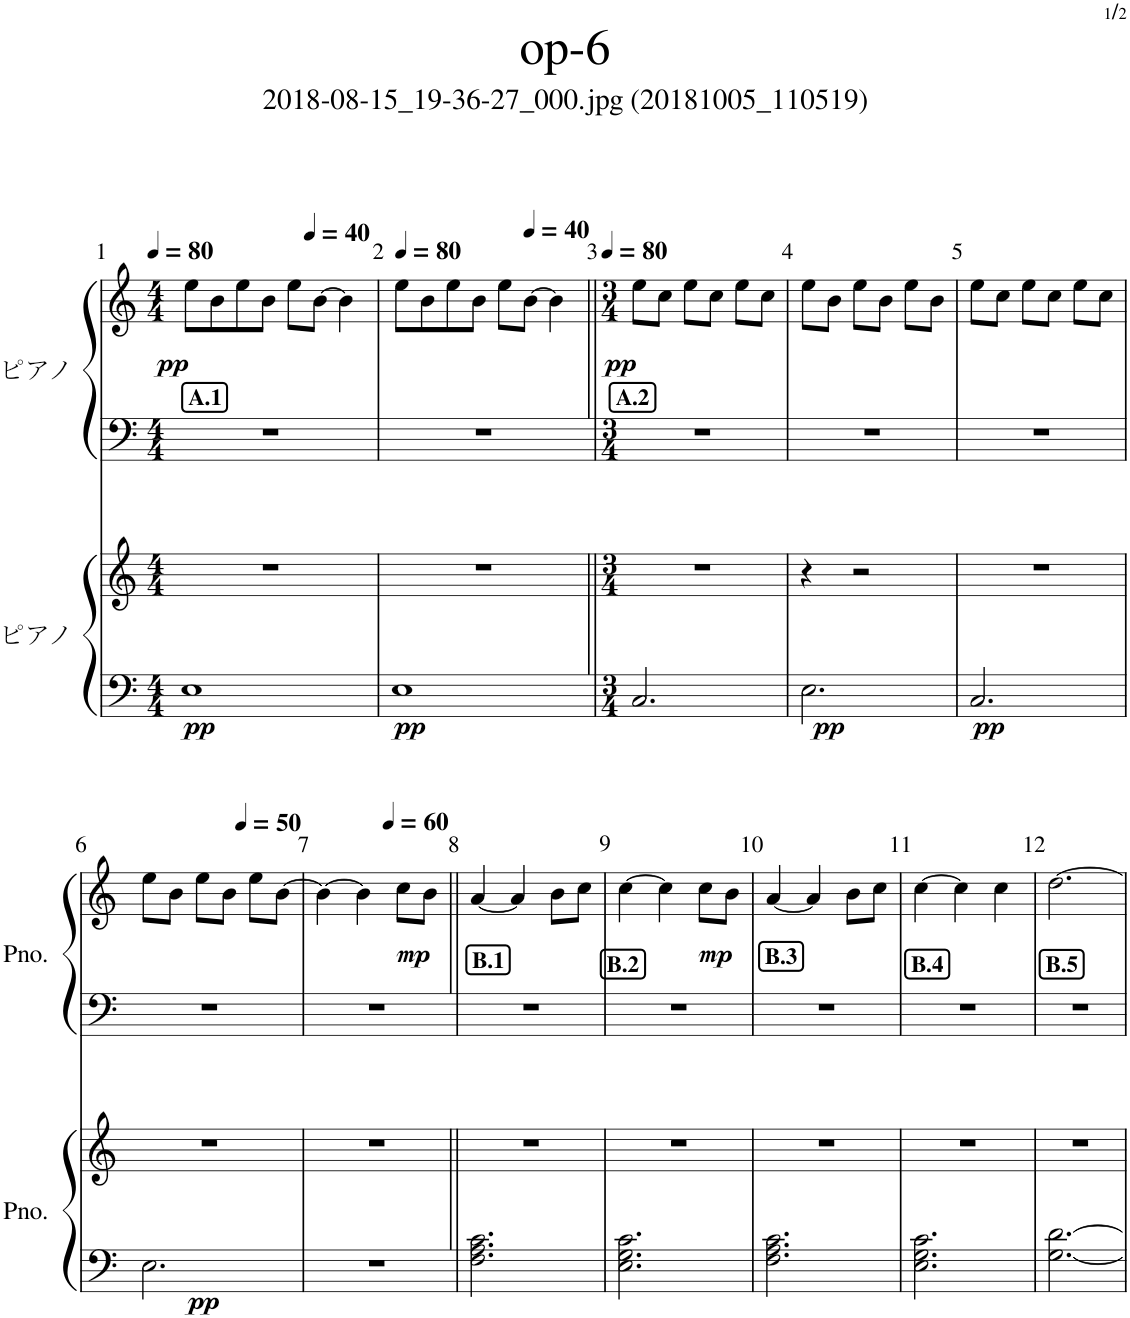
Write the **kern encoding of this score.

**kern	**kern	**dynam	**kern	**kern	**dynam
*part2	*part2	*part2	*part1	*part1	*part1
*staff4	*staff3	*staff3/4	*staff2	*staff1	*staff1/2
*I"ピアノ	*	*	*I"ピアノ	*	*
*clefF4	*clefG2	*	*clefF4	*clefG2	*
*k[]	*k[]	*	*k[]	*k[]	*
*M4/4	*M4/4	*	*M4/4	*M4/4	*
*MM80	*MM80	*	*MM80	*MM80	*
!!LO:REH:place=s1:b:B:cj:fs=11:t=A.1
=1	=1	=1	=1	=1	=1
!	!	!LO:DY:b=2	!	!	!LO:DY:b
1E	1r	pp	1r	8ee\L	pp
.	.	.	.	8b\	.
.	.	.	.	8ee\	.
.	.	.	.	8b\J	.
.	.	.	.	8ee\L	.
*	*	*	*	*MM40	*
.	.	.	.	[8b\J	.
.	.	.	.	4b\]	.
=2	=2	=2	=2	=2	=2
*	*	*	*	*MM80	*
!	!	!LO:DY:b=2	!	!	!
1E	1r	pp	1r	8ee\L	.
.	.	.	.	8b\	.
.	.	.	.	8ee\	.
.	.	.	.	8b\J	.
.	.	.	.	8ee\L	.
.	.	.	.	[8b\J	.
*	*	*	*	*MM40	*
.	.	.	.	4b\]	.
=3||	=3||	=3||	=3||	=3||	=3||
!!LO:REH:place=s1:b:B:cj:fs=11:t=A.2
*M3/4	*M3/4	*	*M3/4	*M3/4	*
*	*	*	*	*MM80	*
!	!	!	!	!	!LO:DY:b
2.C/	2.r	.	2.r	8ee\L	pp
.	.	.	.	8cc\J	.
.	.	.	.	8ee\L	.
.	.	.	.	8cc\J	.
.	.	.	.	8ee\L	.
.	.	.	.	8cc\J	.
=4	=4	=4	=4	=4	=4
!	!	!LO:DY:b=2	!	!	!
2.E\	4r	pp	2.r	8ee\L	.
.	.	.	.	8b\J	.
.	2r	.	.	8ee\L	.
.	.	.	.	8b\J	.
.	.	.	.	8ee\L	.
.	.	.	.	8b\J	.
=5	=5	=5	=5	=5	=5
!	!	!LO:DY:b=2	!	!	!
2.C/	2.r	pp	2.r	8ee\L	.
.	.	.	.	8cc\J	.
.	.	.	.	8ee\L	.
.	.	.	.	8cc\J	.
.	.	.	.	8ee\L	.
.	.	.	.	8cc\J	.
!!LO:LB:g=z
=6	=6	=6	=6	=6	=6
*	*^	*	*	*	*
2.E\	2.r	4ryy	.	2.r	8ee\L	.
.	.	.	.	.	8b\J	.
!	!	!	!LO:DY:b	!	!	!
.	.	2ryy	pp	.	8ee\L	.
.	.	.	.	.	8b\J	.
*	*	*	*	*	*MM50	*
.	.	.	.	.	8ee\L	.
.	.	.	.	.	[8b\J	.
*	*v	*v	*	*	*	*
=7	=7	=7	=7	=7	=7
2.r	2.r	.	2.r	4b\_	.
.	.	.	.	4b\]	.
*	*	*	*	*MM60	*
!	!	!	!	!	!LO:DY:b
.	.	.	.	8cc\L	mp
.	.	.	.	8b\J	.
!!LO:REH:place=s1:b:B:cj:fs=11:t=B.1
=8||	=8||	=8||	=8||	=8||	=8||
2.F\ 2.A\ 2.c\	2.r	.	2.r	[4a/	.
.	.	.	.	4a/]	.
.	.	.	.	8b\L	.
.	.	.	.	8cc\J	.
!!LO:REH:place=s1:b:B:cj:fs=11:t=B.2
=9	=9	=9	=9	=9	=9
2.E\ 2.G\ 2.c\	2.r	.	2.r	[4cc\	.
.	.	.	.	4cc\]	.
!	!	!	!	!	!LO:DY:b
.	.	.	.	8cc\L	mp
.	.	.	.	8b\J	.
!!LO:REH:place=s1:b:B:cj:fs=11:t=B.3
=10	=10	=10	=10	=10	=10
2.F\ 2.A\ 2.c\	2.r	.	2.r	[4a/	.
.	.	.	.	4a/]	.
.	.	.	.	8b\L	.
.	.	.	.	8cc\J	.
!!LO:REH:place=s1:b:B:cj:fs=11:t=B.4
=11	=11	=11	=11	=11	=11
2.E\ 2.G\ 2.c\	2.r	.	2.r	[4cc\	.
.	.	.	.	4cc\]	.
.	.	.	.	4cc\	.
!!LO:REH:place=s1:b:B:cj:fs=11:t=B.5
=12	=12	=12	=12	=12	=12
[2.G\ [2.d\	2.r	.	2.r	[2.dd\	.
=	=	=	=	=	=
*-	*-	*-	*-	*-	*-
